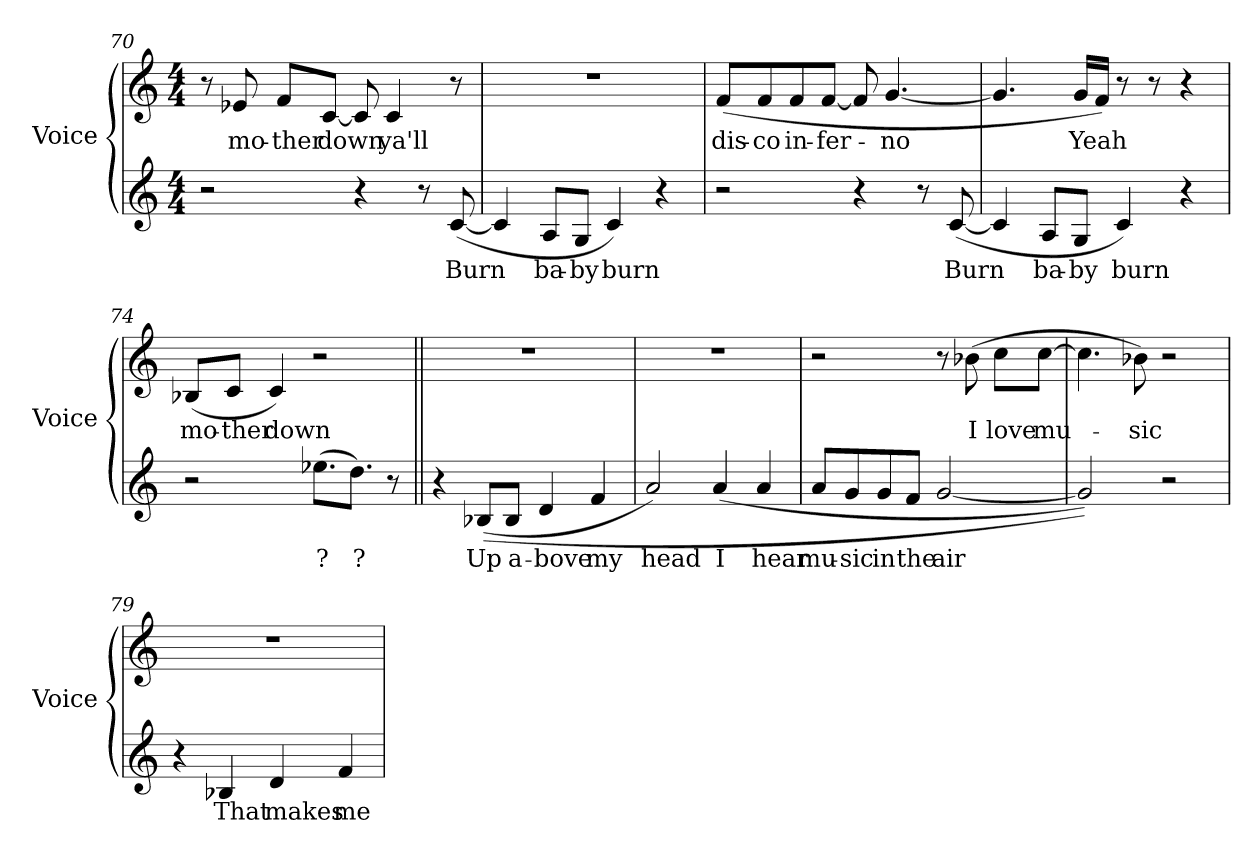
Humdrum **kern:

**kern	**text	**kern	**text
*part2	*part2	*part1	*part1
*staff2	*staff2	*staff1	*staff1
*I"Voice	*	*I"Voice	*
*I'Voice	*	*I'Voice	*
!!LO:LB:g=z
*clefG2	*	*clefG2	*
*k[]	*	*k[]	*
*C:	*	*C:	*
*M4/4	*	*M4/4	*
=70	=70	=70	=70
2r	.	8r	.
!	!	!	!LO:LY:b:color=#000000
.	.	8e-Xi/	mo-
!	!	!	!LO:LY:b:color=#000000
.	.	8fi/L	-ther
!	!	!	!LO:LY:b:color=#000000
.	.	[8ci/J	down
4r	.	8ci/]	.
!	!	!	!LO:LY:b:color=#000000
.	.	4ci/	ya'll
8r	.	.	.
!	!LO:LY:b:color=#000000	!	!
([8ci/	Burn	8r	.
=71	=71	=71	=71
4ci/]	.	1r	.
!	!LO:LY:b:color=#000000	!	!
8Ai/L	ba-	.	.
!	!LO:LY:b:color=#000000	!	!
8Gi/J	-by	.	.
!	!LO:LY:b:color=#000000	!	!
4ci/)	burn	.	.
4r	.	.	.
=72	=72	=72	=72
!	!	!	!LO:LY:b:color=#000000
2r	.	(8fi/L	dis-
!	!	!	!LO:LY:b:color=#000000
.	.	8fi/	-co
!	!	!	!LO:LY:b:color=#000000
.	.	8fi/	in-
!	!	!	!LO:LY:b:color=#000000
.	.	[8fi/J	-fer-
4r	.	8fi/]	.
!	!	!	!LO:LY:b:color=#000000
.	.	[4.gi/	-no
8r	.	.	.
!	!LO:LY:b:color=#000000	!	!
([8ci/	Burn	.	.
!!LO:LB:g=z
=73	=73	=73	=73
4ci/]	.	4.gi/]	.
!	!LO:LY:b:color=#000000	!	!
8Ai/L	ba-	.	.
!	!LO:LY:b:color=#000000	!	!
!	!	!	!LO:LY:b:color=#000000
8Gi/J	-by	16gi/LL	Yeah
.	.	16fi/JJ)	.
!	!LO:LY:b:color=#000000	!	!
4ci/)	burn	8r	.
.	.	8r	.
4r	.	4r	.
=74	=74	=74	=74
!	!	!	!LO:LY:b:color=#000000
2r	.	(8B-Xi/L	mo-
!	!	!	!LO:LY:b:color=#000000
.	.	8ci/J	-ther
!	!	!	!LO:LY:b:color=#000000
.	.	4ci/)	down
!	!LO:LY:b:color=#000000	!	!
(8.ee-Xi\L	?	2r	.
!	!LO:LY:b:color=#000000	!	!
8.ddi\J)	?	.	.
8r	.	.	.
=75||	=75||	=75||	=75||
4r	.	1r	.
!	!LO:LY:b:color=#000000	!	!
((8B-Xi/L	Up	.	.
!	!LO:LY:b:color=#000000	!	!
8B-i/J	a-	.	.
!	!LO:LY:b:color=#000000	!	!
4di/	-bove	.	.
!	!LO:LY:b:color=#000000	!	!
4fi/	my	.	.
=76	=76	=76	=76
!	!LO:LY:b:color=#000000	!	!
2ai/)	head	1r	.
!	!LO:LY:b:color=#000000	!	!
(4ai/	I	.	.
!	!LO:LY:b:color=#000000	!	!
4ai/	hear	.	.
!!LO:LB:g=z
=77	=77	=77	=77
!	!LO:LY:b:color=#000000	!	!
8ai/L	mu-	2r	.
!	!LO:LY:b:color=#000000	!	!
8gi/	-sic	.	.
!	!LO:LY:b:color=#000000	!	!
8gi/	in	.	.
!	!LO:LY:b:color=#000000	!	!
8fi/J	the	.	.
!	!LO:LY:b:color=#000000	!	!
[2gi/	air	8r	.
!	!	!	!LO:LY:b:color=#000000
.	.	(8b-Xi\	I
!	!	!	!LO:LY:b:color=#000000
.	.	8cci\L	love
!	!	!	!LO:LY:b:color=#000000
.	.	[8cci\J	mu-
=78	=78	=78	=78
2gi/]))	.	4.cci\]	.
!	!	!	!LO:LY:b:color=#000000
.	.	8b-Xi\)	-sic
2r	.	2r	.
=79	=79	=79	=79
4r	.	1r	.
!	!LO:LY:b:color=#000000	!	!
4B-Xi/	That	.	.
!	!LO:LY:b:color=#000000	!	!
4di/	makes	.	.
!	!LO:LY:b:color=#000000	!	!
4fi/	me	.	.
=	=	=	=
*-	*-	*-	*-
